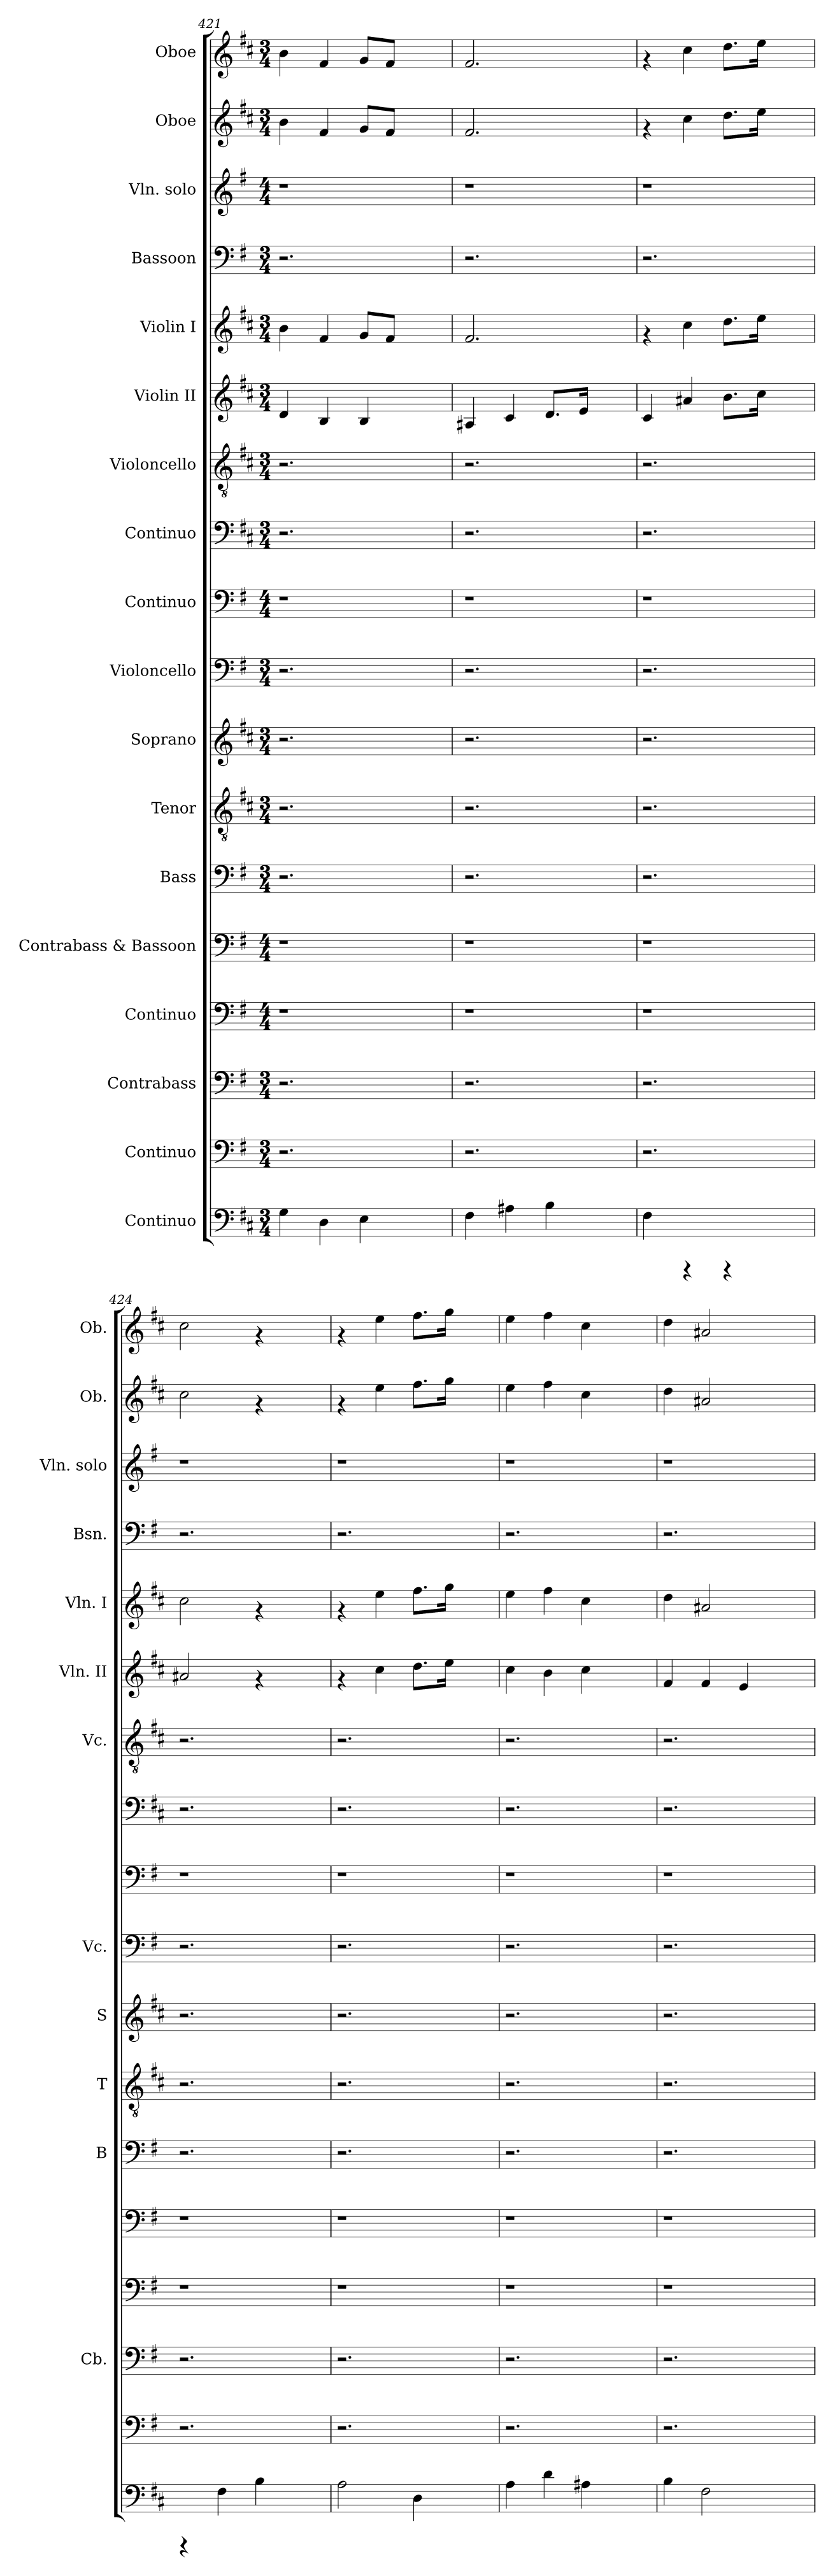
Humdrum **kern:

**kern	**kern	**kern	**kern	**kern	**kern	**kern	**kern	**kern	**kern	**kern	**kern	**kern	**kern	**kern	**kern	**kern	**kern
*part18	*part17	*part16	*part15	*part14	*part13	*part12	*part11	*part10	*part9	*part8	*part7	*part6	*part5	*part4	*part3	*part2	*part1
*staff18	*staff17	*staff16	*staff15	*staff14	*staff13	*staff12	*staff11	*staff10	*staff9	*staff8	*staff7	*staff6	*staff5	*staff4	*staff3	*staff2	*staff1
*I"Continuo	*I"Continuo	*I"Contrabass	*I"Continuo	*I"Contrabass  & Bassoon	*I"Bass	*I"Tenor	*I"Soprano	*I"Violoncello	*I"Continuo	*I"Continuo	*I"Violoncello	*I"Violin II	*I"Violin I	*I"Bassoon	*I"Vln. solo	*I"Oboe	*I"Oboe
*	*	*I'Cb.	*	*	*I'B	*I'T	*I'S	*I'Vc.	*	*	*I'Vc.	*I'Vln. II	*I'Vln. I	*I'Bsn.	*I'Vln. solo	*I'Ob.	*I'Ob.
!!LO:PB:g=z
*clefF4	*clefF4	*clefF4	*clefF4	*clefF4	*clefF4	*clefGv2	*clefG2	*clefF4	*clefF4	*clefF4	*clefGv2	*clefG2	*clefG2	*clefF4	*clefG2	*clefG2	*clefG2
*	*	*ITrd7c12	*	*ITrd7c12	*	*	*	*	*	*	*	*	*	*	*	*	*
*k[f#c#]	*k[f#]	*k[f#]	*k[f#]	*k[f#]	*k[f#]	*k[f#c#]	*k[f#c#]	*k[f#]	*k[f#]	*k[f#c#]	*k[f#c#]	*k[f#c#]	*k[f#c#]	*k[f#]	*k[f#]	*k[f#c#]	*k[f#c#]
*D:	*G:	*G:	*G:	*G:	*G:	*D:	*D:	*G:	*G:	*D:	*D:	*D:	*D:	*G:	*G:	*D:	*D:
*M3/4	*M3/4	*M3/4	*M4/4	*M4/4	*M3/4	*M3/4	*M3/4	*M3/4	*M4/4	*M3/4	*M3/4	*M3/4	*M3/4	*M3/4	*M4/4	*M3/4	*M3/4
=421	=421	=421	=421	=421	=421	=421	=421	=421	=421	=421	=421	=421	=421	=421	=421	=421	=421
4G\	2.r	2.r	1r	1r	2.r	2.r	2.r	2.r	1r	2.r	2.r	4d/	4b\	2.r	1r	4b\	4b\
4D\	.	.	.	.	.	.	.	.	.	.	.	4B/	4f#/	.	.	4f#/	4f#/
4E\	.	.	.	.	.	.	.	.	.	.	.	4B/	8g/L	.	.	8g/L	8g/L
.	.	.	.	.	.	.	.	.	.	.	.	.	8f#/J	.	.	8f#/J	8f#/J
4ryy	4ryy	4ryy	.	.	4ryy	4ryy	4ryy	4ryy	.	4ryy	4ryy	4ryy	4ryy	4ryy	.	4ryy	4ryy
=422	=422	=422	=422	=422	=422	=422	=422	=422	=422	=422	=422	=422	=422	=422	=422	=422	=422
4F#\	2.r	2.r	1r	1r	2.r	2.r	2.r	2.r	1r	2.r	2.r	4A#X/	2.f#/	2.r	1r	2.f#/	2.f#/
4A#X\	.	.	.	.	.	.	.	.	.	.	.	4c#/	.	.	.	.	.
4B\	.	.	.	.	.	.	.	.	.	.	.	8.d/L	.	.	.	.	.
.	.	.	.	.	.	.	.	.	.	.	.	16e/J	.	.	.	.	.
4ryy	4ryy	4ryy	.	.	4ryy	4ryy	4ryy	4ryy	.	4ryy	4ryy	4ryy	4ryy	4ryy	.	4ryy	4ryy
=423	=423	=423	=423	=423	=423	=423	=423	=423	=423	=423	=423	=423	=423	=423	=423	=423	=423
4F#\	2.r	2.r	1r	1r	2.r	2.r	2.r	2.r	1r	2.r	2.r	4c#/	4rf	2.r	1r	4rf	4rf
4rCCC	.	.	.	.	.	.	.	.	.	.	.	4a#X/	4cc#\	.	.	4cc#\	4cc#\
4rCCC	.	.	.	.	.	.	.	.	.	.	.	8.b\L	8.dd\L	.	.	8.dd\L	8.dd\L
.	.	.	.	.	.	.	.	.	.	.	.	16cc#\J	16ee\J	.	.	16ee\J	16ee\J
4ryy	4ryy	4ryy	.	.	4ryy	4ryy	4ryy	4ryy	.	4ryy	4ryy	4ryy	4ryy	4ryy	.	4ryy	4ryy
=424	=424	=424	=424	=424	=424	=424	=424	=424	=424	=424	=424	=424	=424	=424	=424	=424	=424
4rCCC	2.r	2.r	1r	1r	2.r	2.r	2.r	2.r	1r	2.r	2.r	2a#X/	2cc#\	2.r	1r	2cc#\	2cc#\
4F#\	.	.	.	.	.	.	.	.	.	.	.	.	.	.	.	.	.
4B\	.	.	.	.	.	.	.	.	.	.	.	4rf	4rf	.	.	4rf	4rf
4ryy	4ryy	4ryy	.	.	4ryy	4ryy	4ryy	4ryy	.	4ryy	4ryy	4ryy	4ryy	4ryy	.	4ryy	4ryy
=425	=425	=425	=425	=425	=425	=425	=425	=425	=425	=425	=425	=425	=425	=425	=425	=425	=425
2A\	2.r	2.r	1r	1r	2.r	2.r	2.r	2.r	1r	2.r	2.r	4rf	4rf	2.r	1r	4rf	4rf
.	.	.	.	.	.	.	.	.	.	.	.	4cc#\	4ee\	.	.	4ee\	4ee\
4D\	.	.	.	.	.	.	.	.	.	.	.	8.dd\L	8.ff#\L	.	.	8.ff#\L	8.ff#\L
.	.	.	.	.	.	.	.	.	.	.	.	16ee\J	16gg\J	.	.	16gg\J	16gg\J
4ryy	4ryy	4ryy	.	.	4ryy	4ryy	4ryy	4ryy	.	4ryy	4ryy	4ryy	4ryy	4ryy	.	4ryy	4ryy
!!LO:LB:g=z
=426	=426	=426	=426	=426	=426	=426	=426	=426	=426	=426	=426	=426	=426	=426	=426	=426	=426
4A\	2.r	2.r	1r	1r	2.r	2.r	2.r	2.r	1r	2.r	2.r	4cc#\	4ee\	2.r	1r	4ee\	4ee\
4d\	.	.	.	.	.	.	.	.	.	.	.	4b\	4ff#\	.	.	4ff#\	4ff#\
4A#X\	.	.	.	.	.	.	.	.	.	.	.	4cc#\	4cc#\	.	.	4cc#\	4cc#\
4ryy	4ryy	4ryy	.	.	4ryy	4ryy	4ryy	4ryy	.	4ryy	4ryy	4ryy	4ryy	4ryy	.	4ryy	4ryy
=427	=427	=427	=427	=427	=427	=427	=427	=427	=427	=427	=427	=427	=427	=427	=427	=427	=427
4B\	2.r	2.r	1r	1r	2.r	2.r	2.r	2.r	1r	2.r	2.r	4f#/	4dd\	2.r	1r	4dd\	4dd\
2F#\	.	.	.	.	.	.	.	.	.	.	.	4f#/	2a#X/	.	.	2a#X/	2a#X/
.	.	.	.	.	.	.	.	.	.	.	.	4e/	.	.	.	.	.
4ryy	4ryy	4ryy	.	.	4ryy	4ryy	4ryy	4ryy	.	4ryy	4ryy	4ryy	4ryy	4ryy	.	4ryy	4ryy
=	=	=	=	=	=	=	=	=	=	=	=	=	=	=	=	=	=
*-	*-	*-	*-	*-	*-	*-	*-	*-	*-	*-	*-	*-	*-	*-	*-	*-	*-
